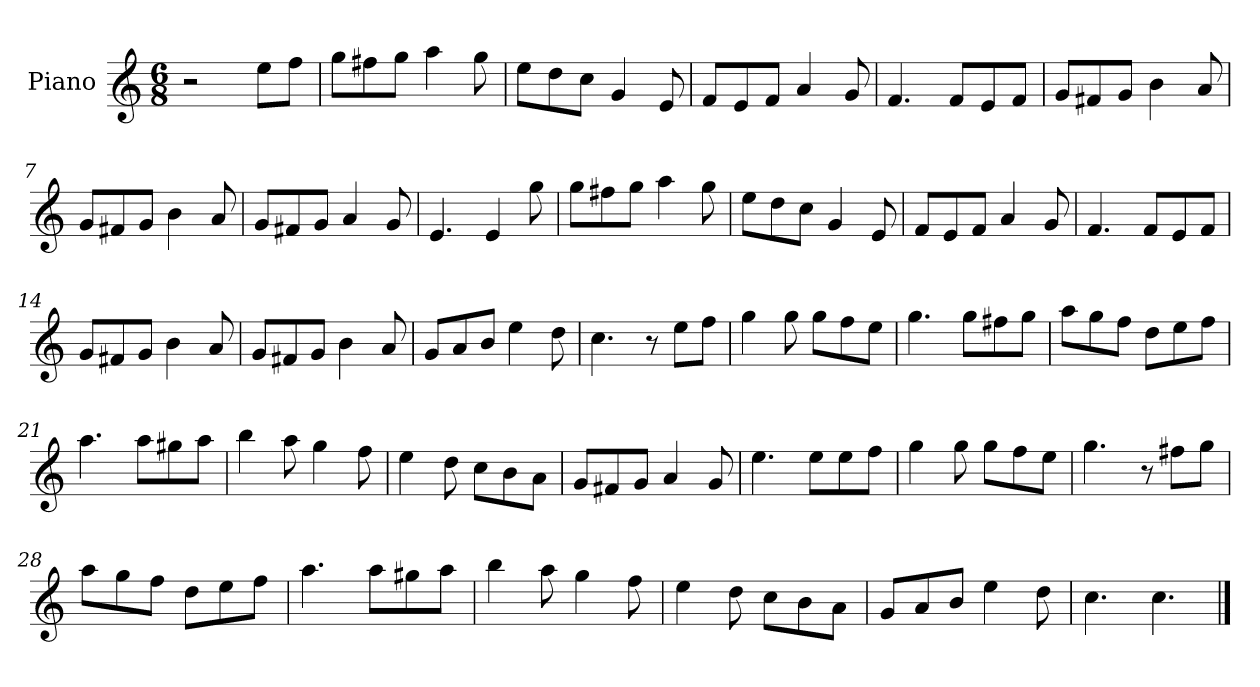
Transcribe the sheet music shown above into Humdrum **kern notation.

**kern
*part1
*staff1
*I"Piano
*I'Pno
*clefG2
*k[]
*M6/8
=1
2r
8ee\L
8ff\J
=2
8gg\L
8ff#X\
8gg\J
4aa\
8gg\
=3
8ee\L
8dd\
8cc\J
4g/
8e/
=4
8f/L
8e/
8f/J
4a/
8g/
=5
4.f/
8f/L
8e/
8f/J
=6
8g/L
8f#X/
8g/J
4b\
8a/
=7
8g/L
8f#X/
8g/J
4b\
8a/
=8
8g/L
8f#X/
8g/J
4a/
8g/
=9
4.e/
4e/
8gg\
=10
8gg\L
8ff#X\
8gg\J
4aa\
8gg\
=11
8ee\L
8dd\
8cc\J
4g/
8e/
=12
8f/L
8e/
8f/J
4a/
8g/
=13
4.f/
8f/L
8e/
8f/J
=14
8g/L
8f#X/
8g/J
4b\
8a/
=15
8g/L
8f#X/
8g/J
4b\
8a/
=16
8g/L
8a/
8b/J
4ee\
8dd\
=17
4.cc\
8r
8ee\L
8ff\J
=18
4gg\
8gg\
8gg\L
8ff\
8ee\J
=19
4.gg\
8gg\L
8ff#X\
8gg\J
=20
8aa\L
8gg\
8ff\J
8dd\L
8ee\
8ff\J
=21
4.aa\
8aa\L
8gg#X\
8aa\J
=22
4bb\
8aa\
4gg\
8ff\
=23
4ee\
8dd\
8cc\L
8b\
8a\J
=24
8g/L
8f#X/
8g/J
4a/
8g/
=25
4.ee\
8ee\L
8ee\
8ff\J
=26
4gg\
8gg\
8gg\L
8ff\
8ee\J
=27
4.gg\
8r
8ff#X\L
8gg\J
=28
8aa\L
8gg\
8ff\J
8dd\L
8ee\
8ff\J
=29
4.aa\
8aa\L
8gg#X\
8aa\J
=30
4bb\
8aa\
4gg\
8ff\
=31
4ee\
8dd\
8cc\L
8b\
8a\J
=32
8g/L
8a/
8b/J
4ee\
8dd\
=33
4.cc\
4.cc\
==
*-
